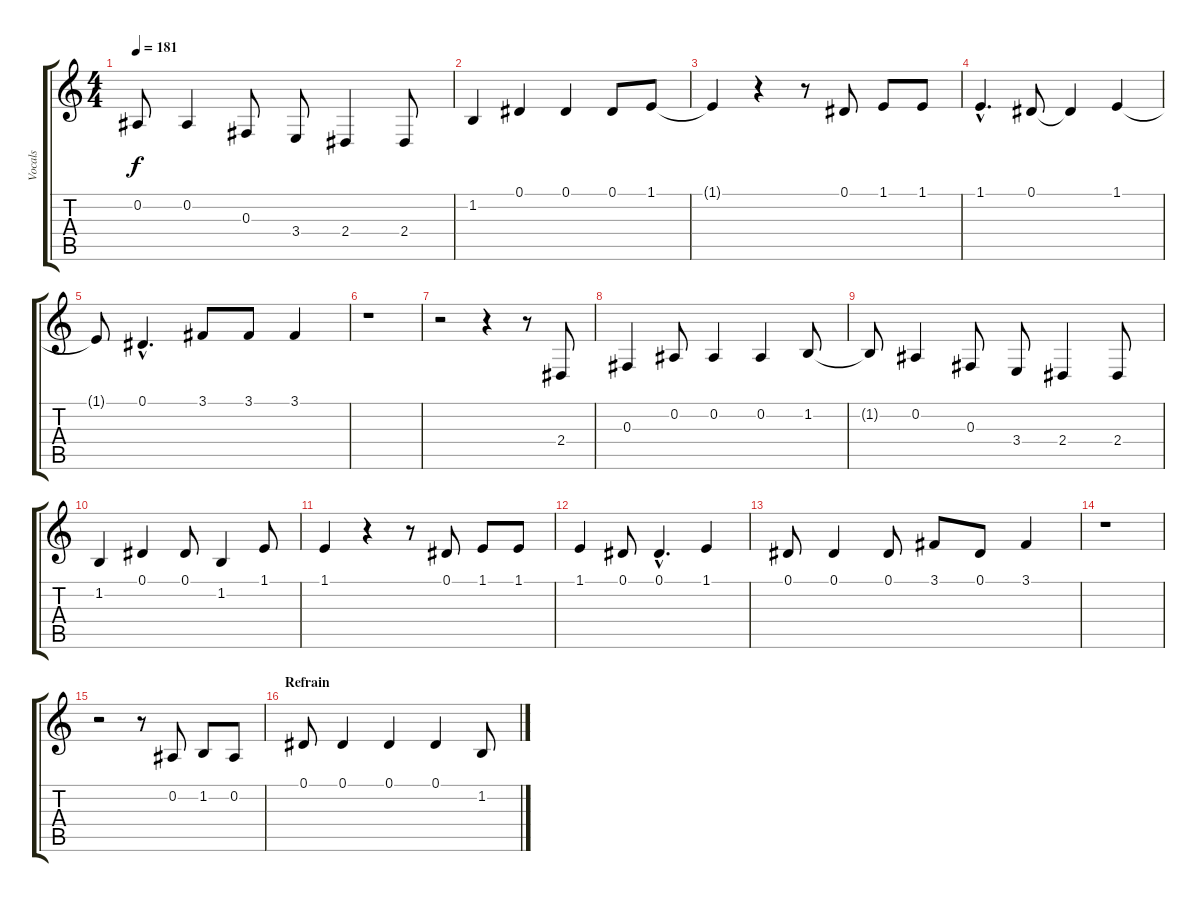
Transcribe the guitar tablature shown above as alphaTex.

\track ("Vocals" "Vocals") {instrument altosax}
\staff {score tabs}
\tuning (Eb4 Bb3 Gb3 Db3 Ab2 Eb2) {hide}
\ts (4 4)
\tempo 181
\clef g2
\ks c
0.2{t}.8{dy f} 0.2.4 0.3.8 3.4.8 2.4.4 2.4.8 |
1.2.4 0.1.4 0.1.4 0.1.8 1.1.8 |
1.1{t}.4 r.4 r.8 0.1.8 1.1.8 1.1.8 |
1.1{hac}.4{d} 0.1.8 0.1{t}.4 1.1.4 |
1.1{t}.8 0.1{hac}.4{d} 3.1.8 3.1.8 3.1.4 |
r.1 |
r.2 r.4 r.8 2.4.8 |
0.3.4 0.2.8 0.2.4 0.2.4 1.2.8 |
1.2{t}.8 0.2.4 0.3.8 3.4.8 2.4.4 2.4.8 |
1.2.4 0.1.4 0.1.8 1.2.4 1.1.8 |
1.1.4 r.4 r.8 0.1.8 1.1.8 1.1.8 |
1.1.4 0.1.8 0.1{hac}.4{d} 1.1.4 |
0.1.8 0.1.4 0.1.8 3.1.8 0.1.8 3.1.4 |
r.1 |
r.2 r.8 0.2.8 1.2.8 0.2.8 |
\section ("" "Refrain")
0.1.8 0.1.4 0.1.4 0.1.4 1.2.8
